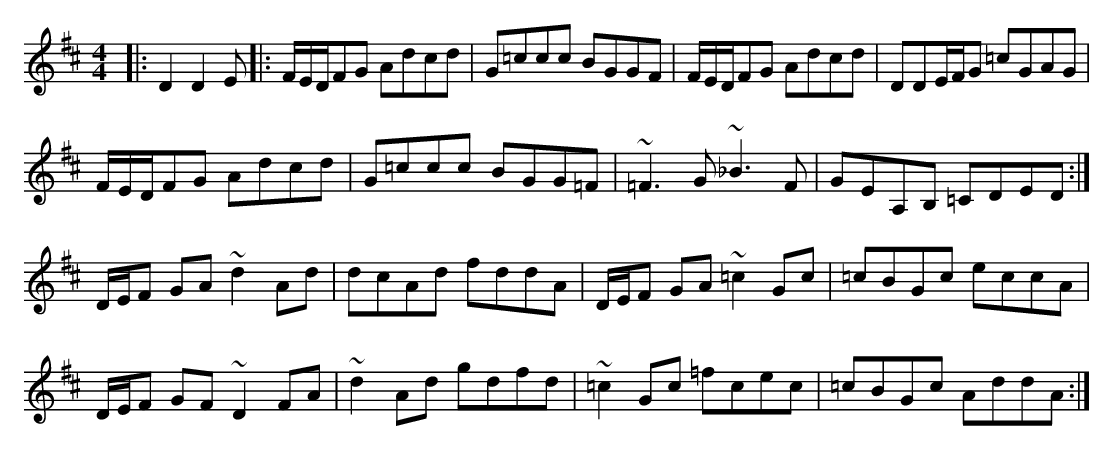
X:1
M:4/4
K:D
|:D2 D2 E|:F/E/D/FG Adcd|G=ccc BGGF|F/E/D/FG Adcd|DDE/F/G =cGAG|
F/E/D/FG Adcd|G=ccc BGG=F|~=F3 G ~_B3 F|GEA,B, =CDED:|
D/E/F GA ~d2 Ad|dcAd fddA|D/E/F GA ~=c2 Gc|=cBGc eccA|
D/E/F GF ~D2 FA|~d2 Ad gdfd|~=c2 Gc =fcec|=cBGc AddA:|
